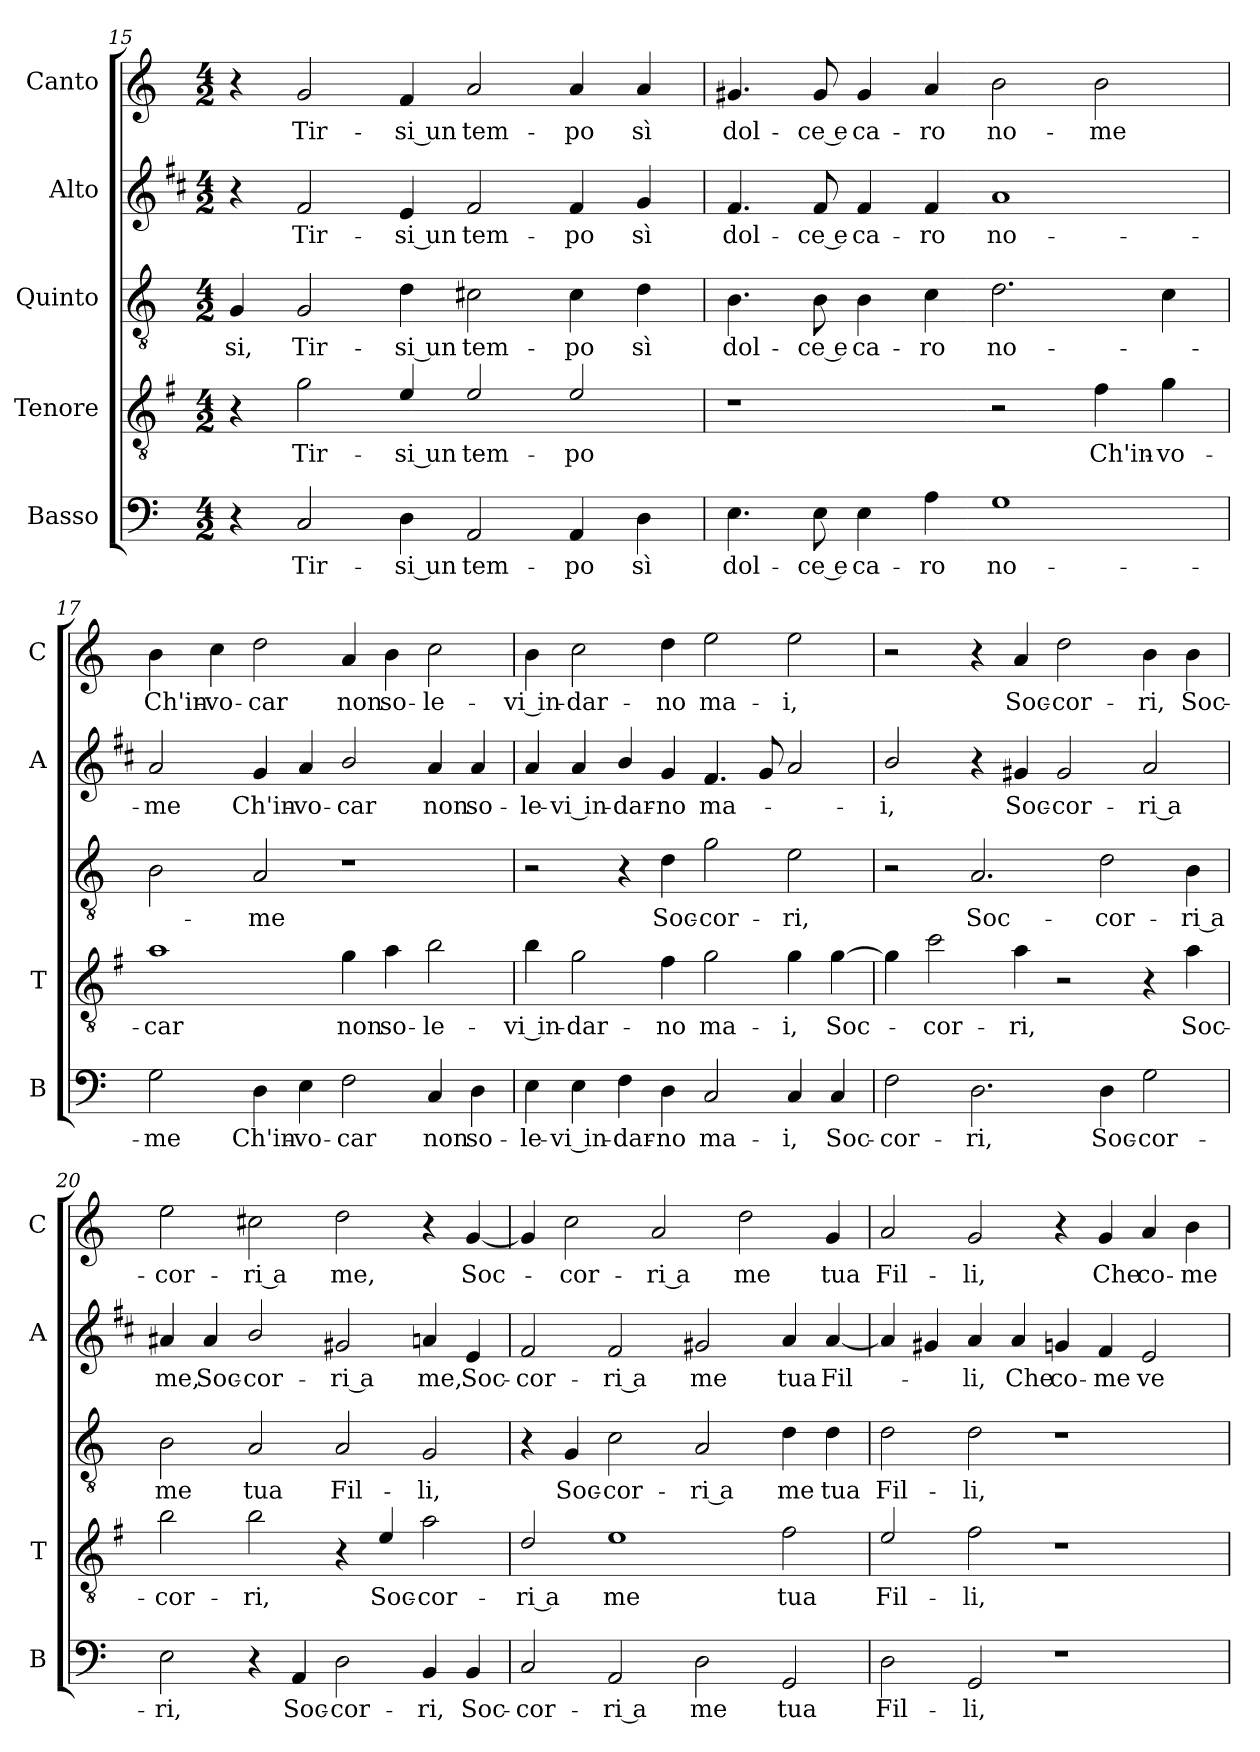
**kern	**text	**kern	**text	**kern	**text	**kern	**text	**kern	**text
*part5	*part5	*part4	*part4	*part3	*part3	*part2	*part2	*part1	*part1
*staff5	*staff5	*staff4	*staff4	*staff3	*staff3	*staff2	*staff2	*staff1	*staff1
*I"Basso	*	*I"Tenore	*	*I"Quinto	*	*I"Alto	*	*I"Canto	*
*I'B	*	*I'T	*	*	*	*I'A	*	*I'C	*
*clefF4	*	*clefGv2	*	*clefGv2	*	*clefG2	*	*clefG2	*
*	*	*ITrd4c7	*	*	*	*ITrd1c2	*	*	*
*k[]	*	*k[]	*	*k[]	*	*k[]	*	*k[]	*
*C:	*	*C:	*	*C:	*	*C:	*	*C:	*
*M4/2	*	*M4/2	*	*M4/2	*	*M4/2	*	*M4/2	*
=15	=15	=15	=15	=15	=15	=15	=15	=15	=15
!	!	!	!	!	!LO:LY:b	!	!	!	!
4r	.	4r	.	4G/	-si,	4r	.	4r	.
!	!LO:LY:b	!	!LO:LY:b	!	!LO:LY:b	!	!LO:LY:b	!	!LO:LY:b
2C/	Tir-	2c\	Tir-	2G/	Tir-	2e/	Tir-	2g/	Tir-
!	!LO:LY:b	!	!LO:LY:b	!	!LO:LY:b	!	!LO:LY:b	!	!LO:LY:b
4D\	-si un	4A/	-si un	4d\	-si un	4d/	-si un	4f/	-si un
!	!LO:LY:b	!	!LO:LY:b	!	!LO:LY:b	!	!LO:LY:b	!	!LO:LY:b
2AA/	tem-	2A/	tem-	2c#X\	tem-	2e/	tem-	2a/	tem-
!	!LO:LY:b	!	!LO:LY:b	!	!LO:LY:b	!	!LO:LY:b	!	!LO:LY:b
4AA/	-po	2A/	-po	4c#\	-po	4e/	-po	4a/	-po
!	!LO:LY:b	!	!	!	!LO:LY:b	!	!LO:LY:b	!	!LO:LY:b
4D\	sì	.	.	4d\	sì	4f/	sì	4a/	sì
=16	=16	=16	=16	=16	=16	=16	=16	=16	=16
!	!LO:LY:b	!	!	!	!LO:LY:b	!	!LO:LY:b	!	!LO:LY:b
4.E\	dol-	1r	.	4.B\	dol-	4.e/	dol-	4.g#X/	dol-
!	!LO:LY:b	!	!	!	!LO:LY:b	!	!LO:LY:b	!	!LO:LY:b
8E\	-ce e	.	.	8B\	-ce e	8e/	-ce e	8g#/	-ce e
!	!LO:LY:b	!	!	!	!LO:LY:b	!	!LO:LY:b	!	!LO:LY:b
4E\	ca-	.	.	4B\	ca-	4e/	ca-	4g#/	ca-
!	!LO:LY:b	!	!	!	!LO:LY:b	!	!LO:LY:b	!	!LO:LY:b
4A\	-ro	.	.	4c\	-ro	4e/	-ro	4a/	-ro
!	!LO:LY:b	!	!	!	!LO:LY:b	!	!LO:LY:b	!	!LO:LY:b
1G	no-	2r	.	2.d\	no-	1g	no-	2b\	no-
!	!	!	!LO:LY:b	!	!	!	!	!	!LO:LY:b
.	.	4B\	Ch'in-	.	.	.	.	2b\	-me
!	!	!	!LO:LY:b	!	!	!	!	!	!
.	.	4c\	-vo-	4c\	.	.	.	.	.
=17	=17	=17	=17	=17	=17	=17	=17	=17	=17
!	!LO:LY:b	!	!LO:LY:b	!	!	!	!LO:LY:b	!	!LO:LY:b
2G\	-me	1d	-car	2B\	.	2g/	-me	4b\	Ch'in-
!	!	!	!	!	!	!	!	!	!LO:LY:b
.	.	.	.	.	.	.	.	4cc\	-vo-
!	!LO:LY:b	!	!	!	!LO:LY:b	!	!LO:LY:b	!	!LO:LY:b
4D\	Ch'in-	.	.	2A/	-me	4f/	Ch'in-	2dd\	-car
!	!LO:LY:b	!	!	!	!	!	!LO:LY:b	!	!
4E\	-vo-	.	.	.	.	4g/	-vo-	.	.
!	!LO:LY:b	!	!LO:LY:b	!	!	!	!LO:LY:b	!	!LO:LY:b
2F\	-car	4c\	non	1r	.	2a/	-car	4a/	non
!	!	!	!LO:LY:b	!	!	!	!	!	!LO:LY:b
.	.	4d\	so-	.	.	.	.	4b\	so-
!	!LO:LY:b	!	!LO:LY:b	!	!	!	!LO:LY:b	!	!LO:LY:b
4C/	non	2e\	-le-	.	.	4g/	non	2cc\	-le-
!	!LO:LY:b	!	!	!	!	!	!LO:LY:b	!	!
4D\	so-	.	.	.	.	4g/	so-	.	.
!!LO:PB:g=z
=18	=18	=18	=18	=18	=18	=18	=18	=18	=18
!	!LO:LY:b	!	!LO:LY:b	!	!	!	!LO:LY:b	!	!LO:LY:b
4E\	-le-	4e\	-vi in-	2r	.	4g/	-le-	4b\	-vi in-
!	!LO:LY:b	!	!LO:LY:b	!	!	!	!LO:LY:b	!	!LO:LY:b
4E\	-vi in-	2c\	-dar-	.	.	4g/	-vi in-	2cc\	-dar-
!	!LO:LY:b	!	!	!	!	!	!LO:LY:b	!	!
4F\	-dar-	.	.	4r	.	4a/	-dar-	.	.
!	!LO:LY:b	!	!LO:LY:b	!	!LO:LY:b	!	!LO:LY:b	!	!LO:LY:b
4D\	-no	4B\	-no	4d\	Soc-	4f/	-no	4dd\	-no
!	!LO:LY:b	!	!LO:LY:b	!	!LO:LY:b	!	!LO:LY:b	!	!LO:LY:b
2C/	ma-	2c\	ma-	2g\	-cor-	4.e/	ma-	2ee\	ma-
.	.	.	.	.	.	8f/	.	.	.
!	!LO:LY:b	!	!LO:LY:b	!	!LO:LY:b	!	!	!	!LO:LY:b
4C/	-i,	4c\	-i,	2e\	-ri,	2g/	.	2ee\	-i,
!	!LO:LY:b	!	!LO:LY:b	!	!	!	!	!	!
4C/	Soc-	[4c\	Soc-	.	.	.	.	.	.
=19	=19	=19	=19	=19	=19	=19	=19	=19	=19
!	!LO:LY:b	!	!	!	!	!	!LO:LY:b	!	!
2F\	-cor-	4c\]	.	2r	.	2a/	-i,	2r	.
!	!	!	!LO:LY:b	!	!	!	!	!	!
.	.	2f\	-cor-	.	.	.	.	.	.
!	!LO:LY:b	!	!	!	!LO:LY:b	!	!	!	!
2.D\	-ri,	.	.	2.A/	Soc-	4r	.	4r	.
!	!	!	!LO:LY:b	!	!	!	!LO:LY:b	!	!LO:LY:b
.	.	4d\	-ri,	.	.	4f#X/	Soc-	4a/	Soc-
!	!	!	!	!	!	!	!LO:LY:b	!	!LO:LY:b
.	.	2r	.	.	.	2f#/	-cor-	2dd\	-cor-
!	!LO:LY:b	!	!	!	!LO:LY:b	!	!	!	!
4D\	Soc-	.	.	2d\	-cor-	.	.	.	.
!	!LO:LY:b	!	!	!	!	!	!LO:LY:b	!	!LO:LY:b
2G\	-cor-	4r	.	.	.	2g/	-ri a	4b\	-ri,
!	!	!	!LO:LY:b	!	!LO:LY:b	!	!	!	!LO:LY:b
.	.	4d\	Soc-	4B\	-ri a	.	.	4b\	Soc-
=20	=20	=20	=20	=20	=20	=20	=20	=20	=20
!	!LO:LY:b	!	!LO:LY:b	!	!LO:LY:b	!	!LO:LY:b	!	!LO:LY:b
2E\	-ri,	2e\	-cor-	2B\	me	4g#X/	me,	2ee\	-cor-
!	!	!	!	!	!	!	!LO:LY:b	!	!
.	.	.	.	.	.	4g#/	Soc-	.	.
!	!	!	!LO:LY:b	!	!LO:LY:b	!	!LO:LY:b	!	!LO:LY:b
4r	.	2e\	-ri,	2A/	tua	2a/	-cor-	2cc#X\	-ri a
!	!LO:LY:b	!	!	!	!	!	!	!	!
4AA/	Soc-	.	.	.	.	.	.	.	.
!	!LO:LY:b	!	!	!	!LO:LY:b	!	!LO:LY:b	!	!LO:LY:b
2D\	-cor-	4r	.	2A/	Fil-	2f#X/	-ri a	2dd\	me,
!	!	!	!LO:LY:b	!	!	!	!	!	!
.	.	4A/	Soc-	.	.	.	.	.	.
!	!LO:LY:b	!	!LO:LY:b	!	!LO:LY:b	!	!LO:LY:b	!	!
4BB/	-ri,	2d\	-cor-	2G/	-li,	4gn/	me,	4r	.
!	!LO:LY:b	!	!	!	!	!	!LO:LY:b	!	!LO:LY:b
4BB/	Soc-	.	.	.	.	4d/	Soc-	[4g/	Soc-
!!LO:LB:g=z
=21	=21	=21	=21	=21	=21	=21	=21	=21	=21
!	!LO:LY:b	!	!LO:LY:b	!	!	!	!LO:LY:b	!	!
2C/	-cor-	2G/	-ri a	4r	.	2e/	-cor-	4g/]	.
!	!	!	!	!	!LO:LY:b	!	!	!	!LO:LY:b
.	.	.	.	4G/	Soc-	.	.	2cc\	-cor-
!	!LO:LY:b	!	!LO:LY:b	!	!LO:LY:b	!	!LO:LY:b	!	!
2AA/	-ri a	1A	me	2c\	-cor-	2e/	-ri a	.	.
!	!	!	!	!	!	!	!	!	!LO:LY:b
.	.	.	.	.	.	.	.	2a/	-ri a
!	!LO:LY:b	!	!	!	!LO:LY:b	!	!LO:LY:b	!	!
2D\	me	.	.	2A/	-ri a	2f#X/	me	.	.
!	!	!	!	!	!	!	!	!	!LO:LY:b
.	.	.	.	.	.	.	.	2dd\	me
!	!LO:LY:b	!	!LO:LY:b	!	!LO:LY:b	!	!LO:LY:b	!	!
2GG/	tua	2B\	tua	4d\	me	4g/	tua	.	.
!	!	!	!	!	!LO:LY:b	!	!LO:LY:b	!	!LO:LY:b
.	.	.	.	4d\	tua	[4g/	Fil-	4g/	tua
=22	=22	=22	=22	=22	=22	=22	=22	=22	=22
!	!LO:LY:b	!	!LO:LY:b	!	!LO:LY:b	!	!	!	!LO:LY:b
2D\	Fil-	2A/	Fil-	2d\	Fil-	4g/]	.	2a/	Fil-
.	.	.	.	.	.	4f#X/	.	.	.
!	!LO:LY:b	!	!LO:LY:b	!	!LO:LY:b	!	!LO:LY:b	!	!LO:LY:b
2GG/	-li,	2B\	-li,	2d\	-li,	4g/	-li,	2g/	-li,
!	!	!	!	!	!	!	!LO:LY:b	!	!
.	.	.	.	.	.	4g/	Che	.	.
!	!	!	!	!	!	!	!LO:LY:b	!	!
1r	.	1r	.	1r	.	4fn/	co-	4r	.
!	!	!	!	!	!	!	!LO:LY:b	!	!LO:LY:b
.	.	.	.	.	.	4e/	-me	4g/	Che
!	!	!	!	!	!	!	!LO:LY:b	!	!LO:LY:b
.	.	.	.	.	.	2d/	ve-	4a/	co-
!	!	!	!	!	!	!	!	!	!LO:LY:b
.	.	.	.	.	.	.	.	4b\	-me
=	=	=	=	=	=	=	=	=	=
*-	*-	*-	*-	*-	*-	*-	*-	*-	*-
